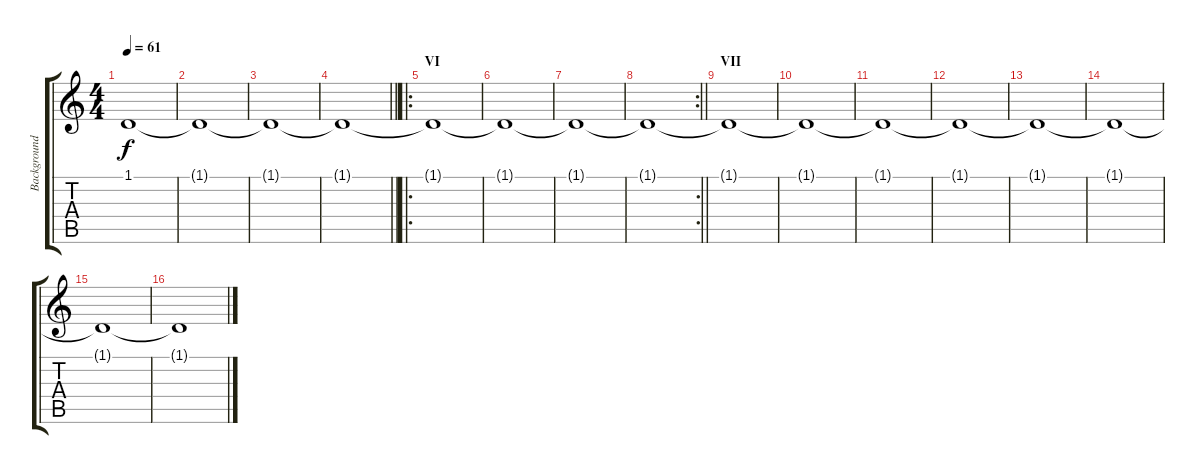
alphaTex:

\track ("Background" "Background") {instrument lead1square}
\staff {score tabs}
\tuning (Db4 Ab3 E3 B2 Gb2 Db2) {hide}
\ts (4 4)
\tempo 61
\clef g2
\ks c
1.1{t}.1{dy f} |
1.1{t}.1 |
1.1{t}.1 |
\barLineRight lightlight
1.1{t}.1 |
\ro
\section ("" "VI")
1.1{t}.1 |
1.1{t}.1 |
1.1{t}.1 |
\rc 2
\barLineRight lightlight
1.1{t}.1 |
\section ("" "VII")
1.1{t}.1 |
1.1{t}.1 |
1.1{t}.1 |
1.1{t}.1 |
1.1{t}.1 |
1.1{t}.1 |
1.1{t}.1 |
1.1{t}.1
